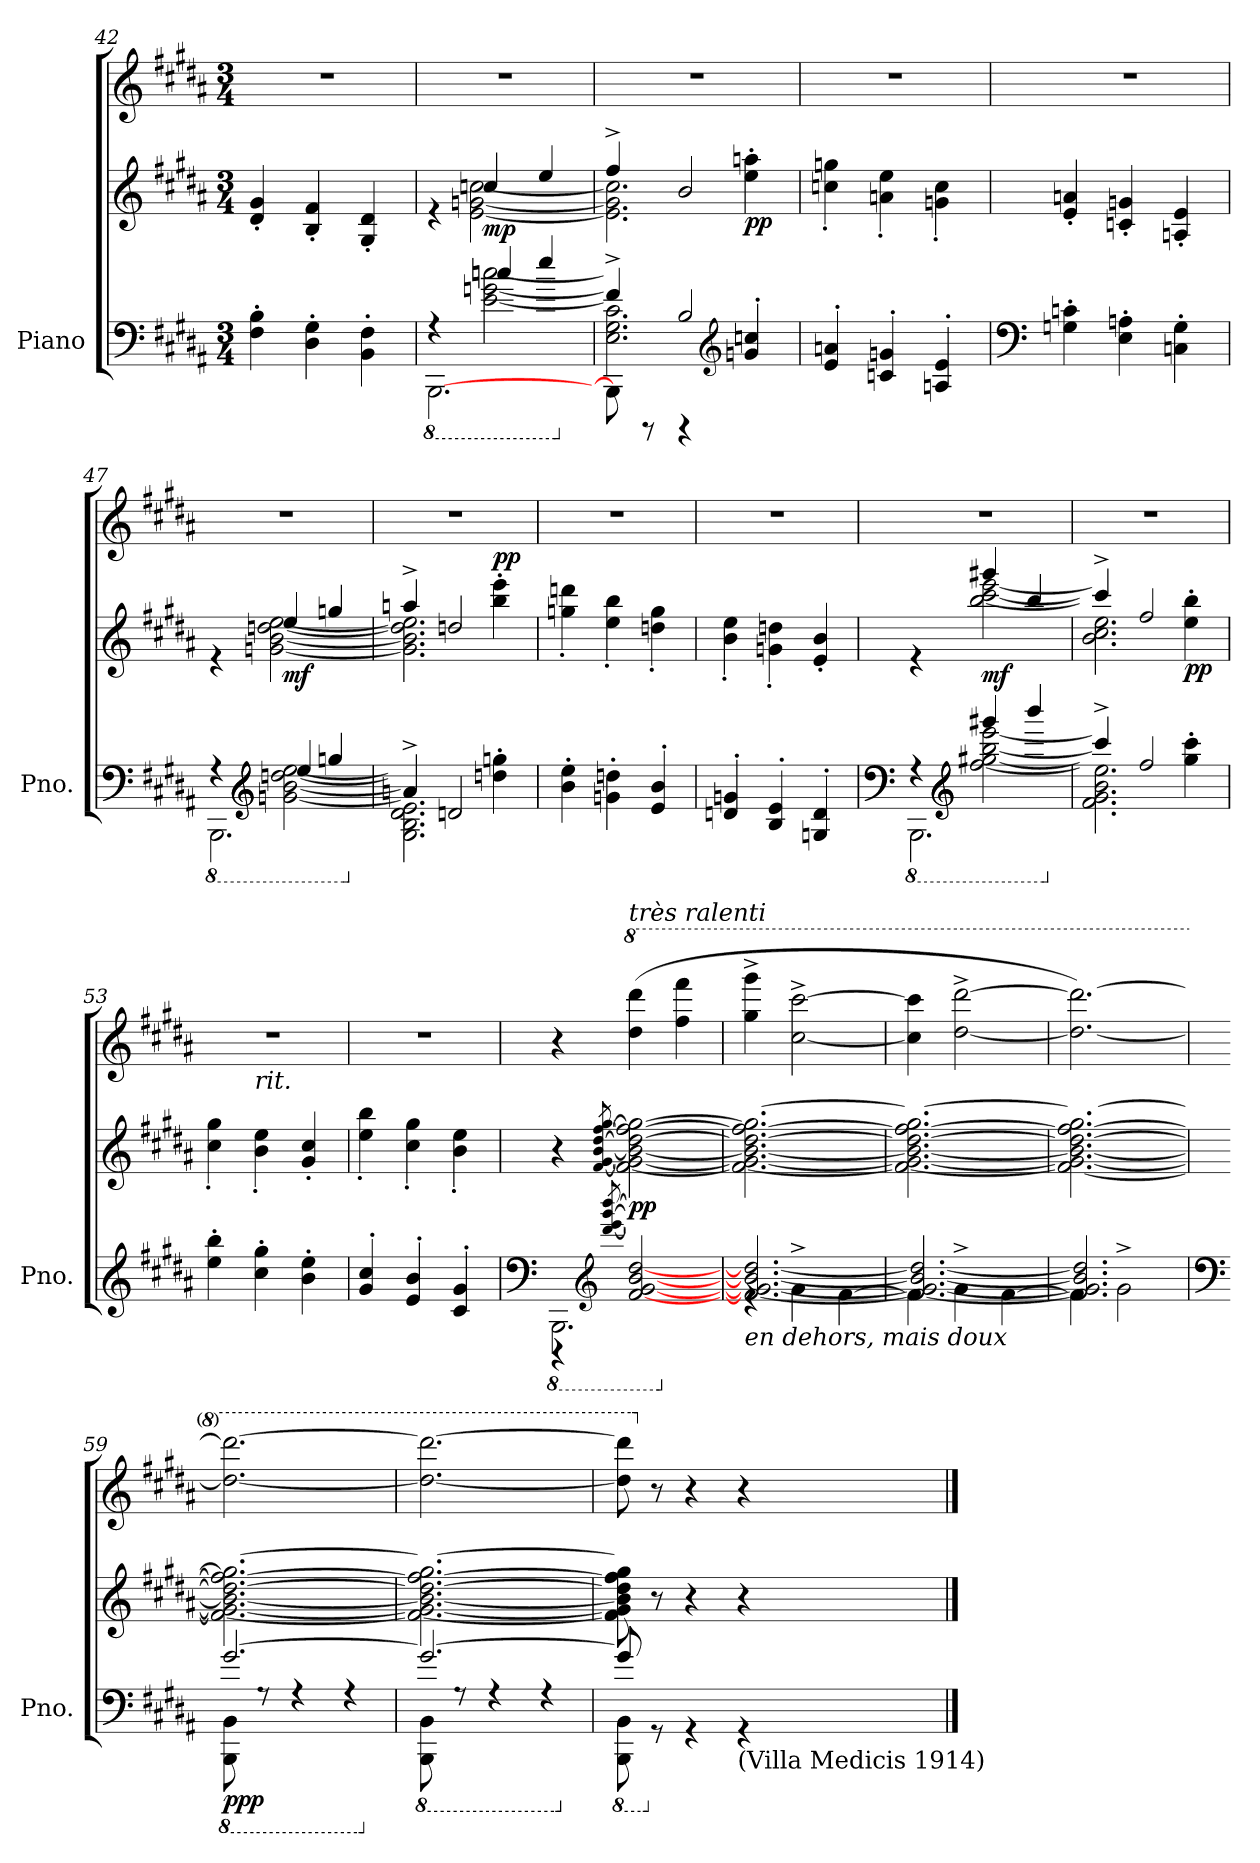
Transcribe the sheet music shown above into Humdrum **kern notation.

**kern	**kern	**kern	**dynam
*part1	*part1	*part1	*part1
*staff3	*staff2	*staff1	*staff1/2/3
*I"Piano	*	*	*
*I'Pno.	*	*	*
!!LO:LB:g=z
*clefF4	*clefG2	*clefG2	*
*k[f#c#g#d#a#]	*k[f#c#g#d#a#]	*k[f#c#g#d#a#]	*
*M3/4	*M3/4	*M3/4	*
=42	=42	=42	=42
*^	*^	*	*
4F#\' 4B\'	2.ryy	2.ryy	4d#/' 4g#/'	2.r	.
4D#\' 4G#\'	.	.	4B/' 4f#/'	.	.
4BB\' 4F#\'	.	.	4G#/' 4d#/'	.	.
=43	=43	=43	=43	=43	=43
*	*^	*	*	*	*
*8ba	*	*	*	*	*	*
[2.BBBB\	4ryy	4rGG	4re	4ryy	2.r	.
!	!	!	!	!	!	!LO:DY:b=2
.	[2E\ [2Gn\ [2c\	4cn/	4ccn/	[2e\ [2gn\ [2cc\	.	mp
.	.	4e/	4ee/	.	.	.
*	*	*	*v	*v	*	*
=44	=44	=44	=44	=44	=44
*X8ba	*	*	*	*	*
*	*	*	*^	*	*
*	*	*	*	*^	*	*
8BBB\]	2.E\] 2.G\] 2.c\]	4f#^/	4ff#^/	2.e\] 2.g\] 2.cc\]	2ryy	2.r	.
8rBBBB	.	.	.	.	.	.	.
4rBBBB	.	2B/	2b/	.	.	.	.
*clefG2	*	*	*	*	*	*	*
!	!	!	!	!	!	!	!LO:DY:b=2
4gn/' 4ccn/'	.	.	.	.	4ee\' 4aan\'	.	pp
*	*v	*v	*	*	*	*	*
*	*	*	*v	*v	*	*
=45	=45	=45	=45	=45	=45
4e/' 4an/'	2.ryy	2.ryy	4ccn\' 4ggn\'	2.r	.
4cn/' 4gn/'	.	.	4an\' 4ee\'	.	.
4An/' 4e/'	.	.	4gn\' 4cc\'	.	.
=46	=46	=46	=46	=46	=46
*clefF4	*	*	*	*	*
4Gn\' 4cn\'	2.rCCyy	2.ryy	4e/' 4an/'	2.r	.
4E\' 4An\'	.	.	4cn/' 4gn/'	.	.
4Cn\' 4G\'	.	.	4An/' 4e/'	.	.
=47	=47	=47	=47	=47	=47
*	*^	*	*	*	*
*8ba	*	*	*	*	*	*
2.BBBB\	4ryy	4rGG	4re	4ryy	2.r	.
*clefG2	*	*	*	*	*	*
!	!	!	!	!	!	!LO:DY:b=2
.	[2Gn\ [2B\ [2dn\ [2e\	4e/	4ee/	[2gn\ [2b\ [2ddn\ [2ee\	.	mf
.	.	4gn/	4ggn/	.	.	.
*	*	*	*v	*v	*	*
!!LO:LB:g=z
=48	=48	=48	=48	=48	=48
*X8ba	*	*	*	*	*
*	*	*	*^	*	*
*	*	*	*	*^	*	*
2ryy	2.G\] 2.B\] 2.d\] 2.e\]	4an^/	4aan^/	2.g\] 2.b\] 2.dd\] 2.ee\]	2ryy	2.r	.
.	.	2dn/	2ddn/	.	.	.	.
!	!	!	!	!	!	!	!LO:DY:a=2
4ddn\' 4ggn\'	.	.	.	.	4bb\' 4eee\'	.	pp
*	*v	*v	*	*	*	*	*
*	*	*	*v	*v	*	*
=49	=49	=49	=49	=49	=49
4b\' 4ee\'	2.ryy	2.ryy	4ggn\' 4dddn\'	2.r	.
4gn\' 4ddn\'	.	.	4ee\' 4bb\'	.	.
4e/' 4b/'	.	.	4ddn\' 4gg\'	.	.
=50	=50	=50	=50	=50	=50
4dn/' 4gn/'	2.ryy	2.ryy	4b\' 4ee\'	2.r	.
4B/' 4e/'	.	.	4gn\' 4ddn\'	.	.
4Gn/' 4d/'	.	.	4e/' 4b/'	.	.
*v	*v	*	*	*	*
=51	=51	=51	=51	=51
*clefF4	*	*	*	*
*^	*	*	*	*
*	*^	*	*	*	*
*8ba	*	*	*	*	*	*
2.BBBB\	4ryy	4rGG	4re	4ryy	2.r	.
*clefG2	*	*	*	*	*	*
!	!	!	!	!	!	!LO:DY:b=2
.	[2f#\ [2g#X\ [2b\ [2ee\	4gg#X/	4ggg#X/	[2bb\ [2ccc#\ [2eee\	.	mf
*	*	*	*8va	*	*	*
.	.	4bb/	4bbb/	.	.	.
*	*	*	*v	*v	*	*
=52	=52	=52	=52	=52	=52
*X8ba	*	*	*	*	*
*	*	*	*^	*	*
*	*	*	*	*^	*	*
2ryy	2.f#\] 2.g#\] 2.b\] 2.ee\]	4ccc#^/	4cccc#^/	2.bb\] 2.ccc#\] 2.eee\]	2ryy	2.r	.
.	.	2ff#/	2fff#/	.	.	.	.
!	!	!	!	!	!	!	!LO:DY:b=2
4gg#\' 4ccc#\'	.	.	.	.	4eee\' 4bbb\'	.	pp
*	*v	*v	*	*	*	*	*
*	*	*	*v	*v	*	*
=53	=53	=53	=53	=53	=53
4ee\' 4bb\'	2.ryy	2.ryy	4ccc#\' 4ggg#\'	2.r	.
!	!	!	!LO:TX:a:i:t=rit.	!	!
4cc#\' 4gg#\'	.	.	4bb\' 4eee\'	.	.
4b\' 4ee\'	.	.	4gg#/' 4ccc#/'	.	.
=54	=54	=54	=54	=54	=54
*	*	*X8va	*	*	*
4g#/' 4cc#/'	2.ryy	2.ryy	4ee\' 4bb\'	2.r	.
4e/' 4b/'	.	.	4cc#\' 4gg#\'	.	.
4c#/' 4g#/'	.	.	4b\' 4ee\'	.	.
*	*	*v	*v	*	*
!!LO:PB:g=z
=55	=55	=55	=55	=55
*clefF4	*	*	*	*
*8ba	*	*	*	*
*	*	*^	*	*
!	!	!	!	!	!LO:DY:a
!	!	!	!	!	!LO:DY:n=1:a
*	*	*v	*v	*	*
2.BBBB\	4r	4r	4r	pp other-dynamics
.	[8qF#/ [8qG#/ [8qB/ [8qd#/	.	.	.
*clefG2	*	*	*	*
.	.	[8qf#/ [8qg#/ [8qb/ [8qdd#/ [8qff#/ [8qgg#/	.	.
*	*	*	*8va	*
!	!	!	!LO:TX:a:i:t=très ralenti	!
!	!	!	!	!LO:DY:n=2:b=2
.	2F#/_ 2G#/_ 2B/_ 2d#/_	2f#\_ 2g#\_ 2b\_ 2dd#\_ 2ff#\_ 2gg#\_	(>4ddd#\ 4dddd#\	pp
.	.	.	4fff#\ 4ffff#\	.
=56	=56	=56	=56	=56
*X8ba	*	*	*	*
!LO:TX:b:i:t=en dehors, mais doux	!	!	!	!
4re	2.f#/_ 2.g#/_ 2.b/_ 2.dd#/_	2.f#\_ 2.g#\_ 2.b\_ 2.dd#\_ 2.ff#\_ 2.gg#\_	4ggg#\^ 4gggg#\^	.
4g#^\	.	.	[2ccc#\^ [2cccc#\^	.
[4f#\	.	.	.	.
=57	=57	=57	=57	=57
4f#\]	2.f#/_ 2.g#/_ 2.b/_ 2.dd#/_	2.f#\_ 2.g#\_ 2.b\_ 2.dd#\_ 2.ff#\_ 2.gg#\_	4ccc#\] 4cccc#\]	.
4g#^\	.	.	[2ddd#\^ [2dddd#\^	.
[4f#\	.	.	.	.
=58	=58	=58	=58	=58
4f#\]	2.f#/] 2.g#/] 2.b/] 2.dd#/]	2.f#\_ 2.g#\_ 2.b\_ 2.dd#\_ 2.ff#\_ 2.gg#\_	2.ddd#\_ 2.dddd#\_)	.
2g#^\	.	.	.	.
=59	=59	=59	=59	=59
*clefF4	*	*	*	*
*8ba	*	*	*	*
!	!	!	!	!LO:DY:b=3
[2.G#/	8BBBB\ 8BBB\	2.f#\_ 2.g#\_ 2.b\_ 2.dd#\_ 2.ff#\_ 2.gg#\_	2.ddd#\_ 2.dddd#\_	ppp
.	8rGG	.	.	.
.	4rGG	.	.	.
.	4rGG	.	.	.
=60	=60	=60	=60	=60
*X8ba	*	*	*	*
*8ba	*	*	*	*
2.G#/_	8BBBB\ 8BBB\	2.f#\_ 2.g#\_ 2.b\_ 2.dd#\_ 2.ff#\_ 2.gg#\_	2.ddd#\_ 2.dddd#\_	.
.	8rGG	.	.	.
.	4rGG	.	.	.
.	4rGG	.	.	.
=61	=61	=61	=61	=61
*X8ba	*	*	*	*
*8ba	*	*	*	*
8G#/]	8BBBB\ 8BBB\	8f#\] 8g#\] 8b\] 8dd#\] 8ff#\] 8gg#\]	8ddd#\] 8dddd#\]	.
*X8ba	*	*	*	*
*	*	*	*X8va	*
2ryy	8rGG	8r	8r	.
.	4rGG	4r	4r	.
!	!LO:TX:b:t=(Villa Medicis 1914)	!	!	!
.	4rGG	4r	4r	.
8ryy	.	.	.	.
*v	*v	*	*	*
==	==	==	==
*-	*-	*-	*-
